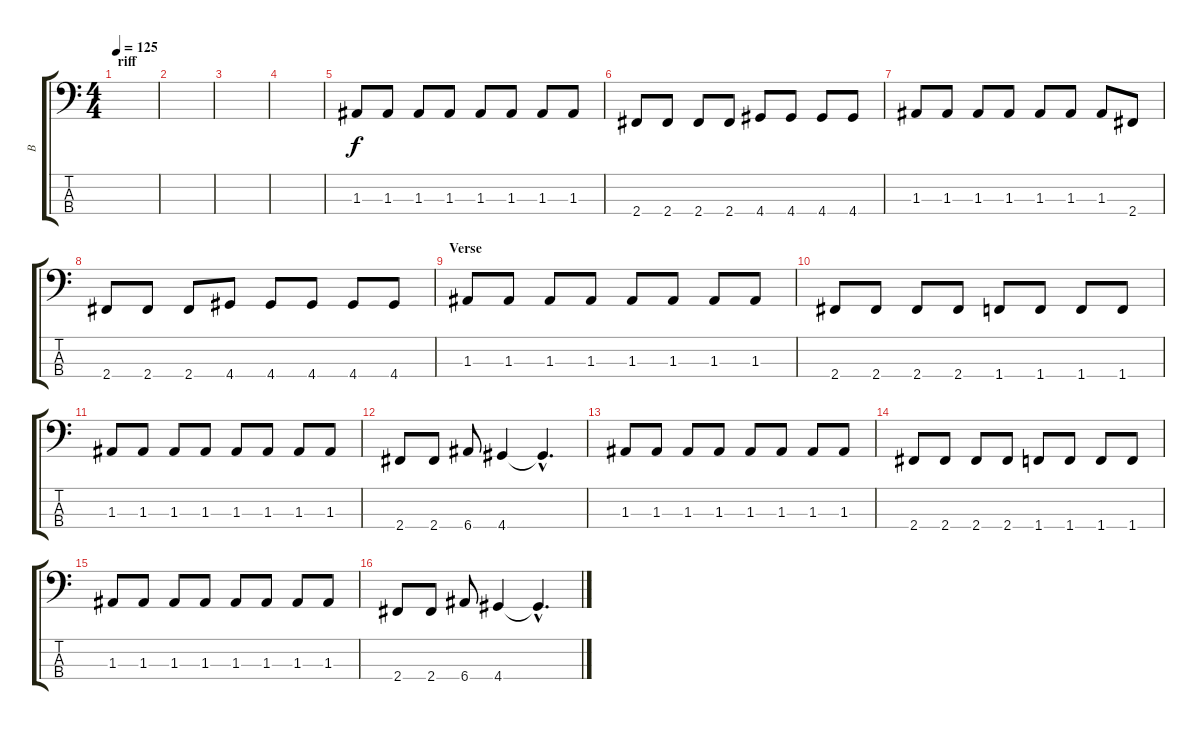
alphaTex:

\track ("B" "B") {instrument electricbassfinger}
\staff {score tabs}
\tuning (G2 D2 A1 E1) {hide}
\ts (4 4)
\section ("" "riff")
\tempo 125
\clef f4
\ks c
|
|
|
|
1.3.8 1.3.8 1.3.8 1.3.8 1.3.8 1.3.8 1.3.8 1.3.8 |
2.4.8 2.4.8 2.4.8 2.4.8 4.4.8 4.4.8 4.4.8 4.4.8 |
1.3.8 1.3.8 1.3.8 1.3.8 1.3.8 1.3.8 1.3.8 2.4.8 |
2.4.8 2.4.8 2.4.8 4.4.8 4.4.8 4.4.8 4.4.8 4.4.8 |
\section ("" "Verse")
1.3.8 1.3.8 1.3.8 1.3.8 1.3.8 1.3.8 1.3.8 1.3.8 |
2.4.8 2.4.8 2.4.8 2.4.8 1.4.8 1.4.8 1.4.8 1.4.8 |
1.3.8 1.3.8 1.3.8 1.3.8 1.3.8 1.3.8 1.3.8 1.3.8 |
2.4.8 2.4.8 6.4.8 4.4.4 4.4{hac t}.4{d} |
1.3.8 1.3.8 1.3.8 1.3.8 1.3.8 1.3.8 1.3.8 1.3.8 |
2.4.8 2.4.8 2.4.8 2.4.8 1.4.8 1.4.8 1.4.8 1.4.8 |
1.3.8 1.3.8 1.3.8 1.3.8 1.3.8 1.3.8 1.3.8 1.3.8 |
2.4.8 2.4.8 6.4.8 4.4.4 4.4{hac t}.4{d}
